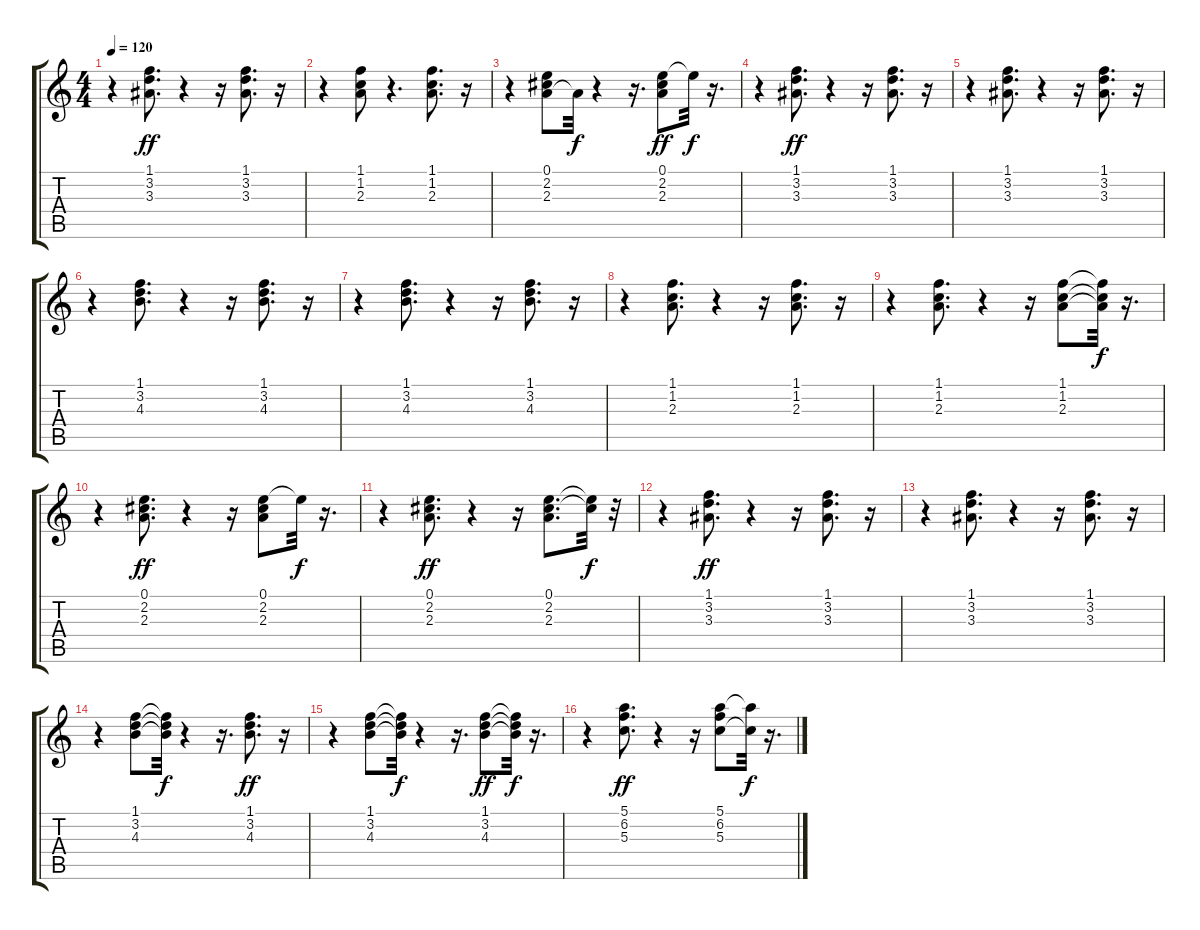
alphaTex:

\track "" {instrument acousticguitarsteel}
\staff {score tabs}
\tuning (E4 B3 G3 D3 A2 E2) {hide}
\ts (4 4)
\tempo 120
\clef g2
\ks c
r.4{dy ff} (1.1 3.2 3.3).8{d} r.4 r.16 (1.1 3.2 3.3).8{d} r.16 |
r.4 (1.1 1.2 2.3).8 r.4{d} (1.1 1.2 2.3).8{d} r.16 |
r.4 (0.1 2.2 2.3).8 2.3{t}.32{dy f} r.4 r.16{d} (0.1 2.2 2.3).8{dy ff} 0.1{t}.32{dy f} r.16{d} |
r.4 (1.1 3.2 3.3).8{d dy ff} r.4 r.16 (1.1 3.2 3.3).8{d} r.16 |
r.4 (1.1 3.2 3.3).8{d} r.4 r.16 (1.1 3.2 3.3).8{d} r.16 |
r.4 (1.1 3.2 4.3).8{d} r.4 r.16 (1.1 3.2 4.3).8{d} r.16 |
r.4 (1.1 3.2 4.3).8{d} r.4 r.16 (1.1 3.2 4.3).8{d} r.16 |
r.4 (1.1 1.2 2.3).8{d} r.4 r.16 (1.1 1.2 2.3).8{d} r.16 |
r.4 (1.1 1.2 2.3).8{d} r.4 r.16 (1.1 1.2 2.3).8 (1.1{t} 1.2{t} 2.3{t}).32{dy f} r.16{d} |
r.4 (0.1 2.2 2.3).8{d dy ff} r.4 r.16 (0.1 2.2 2.3).8 0.1{t}.32{dy f} r.16{d} |
r.4 (0.1 2.2 2.3).8{d dy ff} r.4 r.16 (0.1 2.2 2.3).8{d} (0.1{t} 2.2{t}).32{dy f} r.32 |
r.4 (1.1 3.2 3.3).8{d dy ff} r.4 r.16 (1.1 3.2 3.3).8{d} r.16 |
r.4 (1.1 3.2 3.3).8{d} r.4 r.16 (1.1 3.2 3.3).8{d} r.16 |
r.4 (1.1 3.2 4.3).8 (1.1{t} 3.2{t} 4.3{t}).32{dy f} r.4 r.16{d} (1.1 3.2 4.3).8{d dy ff} r.16 |
r.4 (1.1 3.2 4.3).8 (1.1{t} 3.2{t} 4.3{t}).32{dy f} r.4 r.16{d} (1.1 3.2 4.3).8{dy ff} (1.1{t} 3.2{t} 4.3{t}).32{dy f} r.16{d} |
r.4 (5.1 6.2 5.3).8{d dy ff} r.4 r.16 (5.1 6.2 5.3).8 (5.1{t} 5.3{t}).32{dy f} r.16{d}
